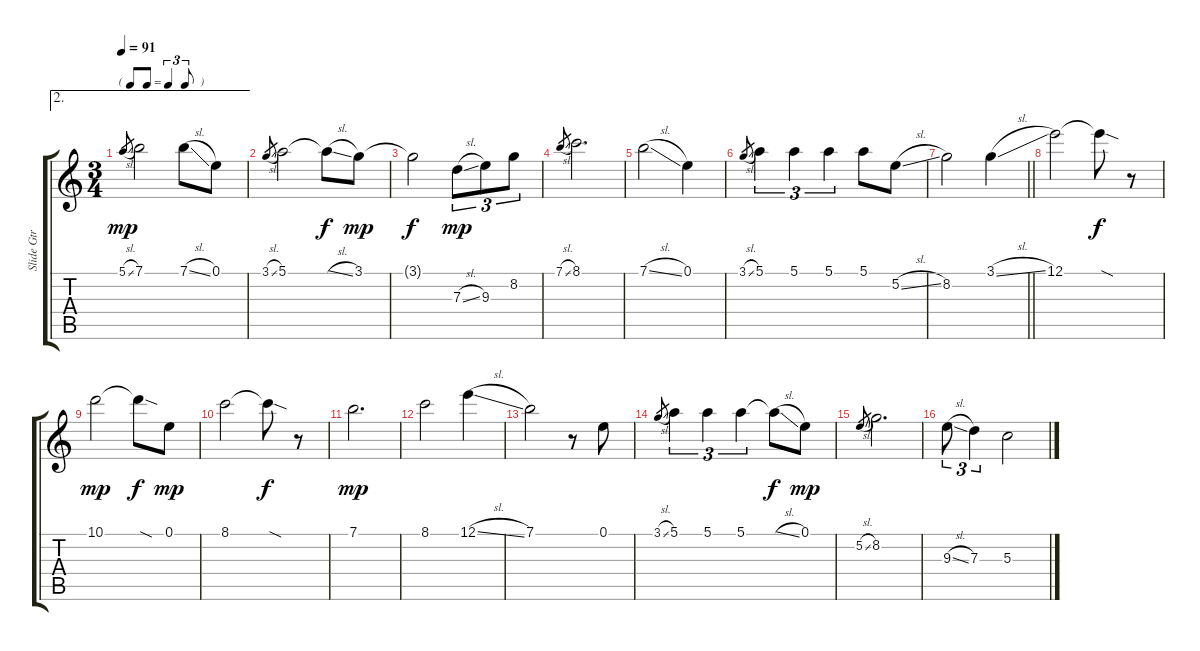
\track ("Slide Gtr" "Slide Gtr") {instrument acousticguitarsteel}
\staff {score tabs}
\tuning (E4 B3 G3 D3 A2 E2) {hide}
\ae 2
\ts (3 4)
\tf triplet8th
\tempo 91
\clef g2
\ks c
5.1{sl}.8{gr dy mp} 7.1.2 7.1{sl}.8 0.1.8 |
3.1{sl}.8{gr} 5.1.2 5.1{sl t}.8{dy f} 3.1.8{dy mp} |
3.1{t}.2{dy f} 7.3{sl}.8{tu (3 2) dy mp} 9.3.8{tu (3 2)} 8.2.8{tu (3 2)} |
7.1{sl}.8{gr} 8.1.2{d} |
7.1{sl}.2 0.1.4 |
3.1{sl}.8{gr} 5.1.4{tu (3 2)} 5.1.4{tu (3 2)} 5.1.4{tu (3 2)} 5.1.8 5.2{sl}.8 |
\barLineRight lightlight
8.2.2 3.1{sl}.4 |
12.1.2 12.1{sod t}.8{dy f} r.8 |
10.1.2{dy mp} 10.1{sod t}.8{dy f} 0.1.8{dy mp} |
8.1.2 8.1{sod t}.8{dy f} r.8 |
7.1.2{d dy mp} |
8.1.2 12.1{sl}.4 |
7.1.2 r.8 0.1.8 |
3.1{sl}.8{gr} 5.1.4{tu (3 2)} 5.1.4{tu (3 2)} 5.1.4{tu (3 2)} 5.1{sl t}.8{dy f} 0.1.8{dy mp} |
5.2{sl}.8{gr} 8.2.2{d} |
9.3{sl}.8{tu (3 2)} 7.3.4{tu (3 2)} 5.3.2
